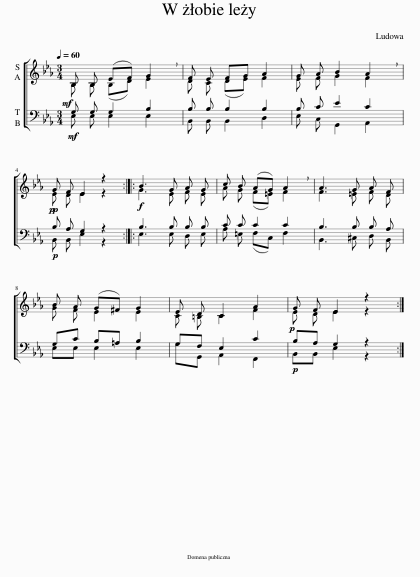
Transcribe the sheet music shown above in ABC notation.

X:1
%%score [ ( 1 2 ) ( 3 4 ) ]
L:1/8
Q:1/4=60
M:3/4
I:linebreak $
K:Eb
V:1 treble
V:2 treble
V:3 bass
V:4 bass
V:1
!mf! B, B, (EF) !breath!G2 | F E FG A2 | G A B2 !breath!A2 |$!p!!p! G F E2 z2 ::!f! B3 G A G | %5
 c B (AG) !breath!A2 | A3 G A F |$ B A (G^F) G2 | E D C2 A2 |!p! G F E2 z2 :| %10
V:2
 B, B, (B,D) E2 | D C (DE) F2 | E F G2 F2 |$ E D E2 z2 :: G3 E F E | %5
 A G (F=E) F2 | F3 =E F D |$ G F E2 E2 | C =B, C2 F2 | E D E2 z2 :| %10
V:3
!mf! G, G, G,2 B,2 | B, B, B,2 B,2 | B, C E2 C2 |$!p! B, A, G,2 z2 :: B,3 B, B, B, | %5
 C C C2 C2 | B,3 B, B, A, |$ G,C B,=A, B,2 | G,F, E,2 C2 |!p! B,A, G,2 z2 :| %10
V:4
 E, E, E,2 E,2 | B,, B,, B,,2 D,2 | E, C, G,,2 A,,2 |$ B,, B,, E,2 z2 :: E,3 E, D, E, | %5
 A, =E, (F,C,) F,2 | B,,3 ^C, D, B,, |$ E,E, E,2 E,2 | G,G,, A,,2 F,,2 | B,,B,, E,2 z2 :| %10
